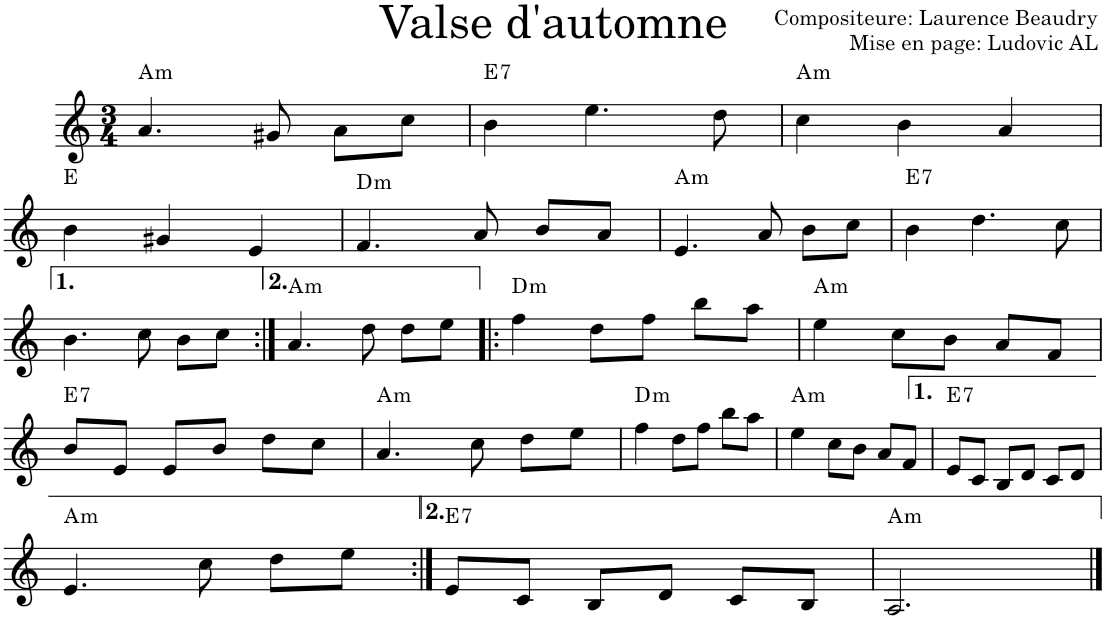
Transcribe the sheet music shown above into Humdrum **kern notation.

**kern	**harte
*part1	*part1
*staff1	*
*I"Voice	*
*I'V	*
*clefG2	*
*k[]	*
*M3/4	*
=1	=1
!	!LO:H:kt=m
4.a/	A:min
8g#X/	.
8a\L	.
8cc\J	.
=2	=2
!	!LO:H:kt=7
4b\	E:7
4.ee\	.
8dd\	.
=3	=3
!	!LO:H:kt=m
4cc\	A:min
4b\	.
4a/	.
!!LO:LB:g=z
=4	=4
4b\	E:maj
4g#X/	.
4e/	.
=5	=5
!	!LO:H:kt=m
4.f/	D:min
8a/	.
8b/L	.
8a/J	.
=6	=6
!	!LO:H:kt=m
4.e/	A:min
8a/	.
8b\L	.
8cc\J	.
=7	=7
!	!LO:H:kt=7
4b\	E:7
4.dd\	.
8cc\	.
!!LO:LB:g=z
=8	=8
4.b\	.
8cc\	.
8b\L	.
8cc\J	.
=9:|!	=9:|!
!	!LO:H:kt=m
4.a/	A:min
8dd\	.
8dd\L	.
8ee\J	.
=10!|:	=10!|:
!	!LO:H:kt=m
4ff\	D:min
8dd\L	.
8ff\J	.
8bb\L	.
8aa\J	.
=11	=11
!	!LO:H:kt=m
4ee\	A:min
8cc\L	.
8b\J	.
8a/L	.
8f/J	.
!!LO:LB:g=z
=12	=12
!	!LO:H:kt=7
8b/L	E:7
8e/J	.
8e/L	.
8b/J	.
8dd\L	.
8cc\J	.
=13	=13
!	!LO:H:kt=m
4.a/	A:min
8cc\	.
8dd\L	.
8ee\J	.
=14	=14
!	!LO:H:kt=m
4ff\	D:min
8dd\L	.
8ff\J	.
8bb\L	.
8aa\J	.
=15	=15
!	!LO:H:kt=m
4ee\	A:min
8cc\L	.
8b\J	.
8a/L	.
8f/J	.
=16	=16
!	!LO:H:kt=7
8e/L	E:7
8c/J	.
8B/L	.
8d/J	.
8c/L	.
8d/J	.
!!LO:LB:g=z
=17	=17
!	!LO:H:kt=m
4.e/	A:min
8cc\	.
8dd\L	.
8ee\J	.
=18:|!	=18:|!
!	!LO:H:kt=7
8e/L	E:7
8c/J	.
8B/L	.
8d/J	.
8c/L	.
8B/J	.
=19	=19
!	!LO:H:kt=m
2.A/	A:min
==	==
*-	*-
